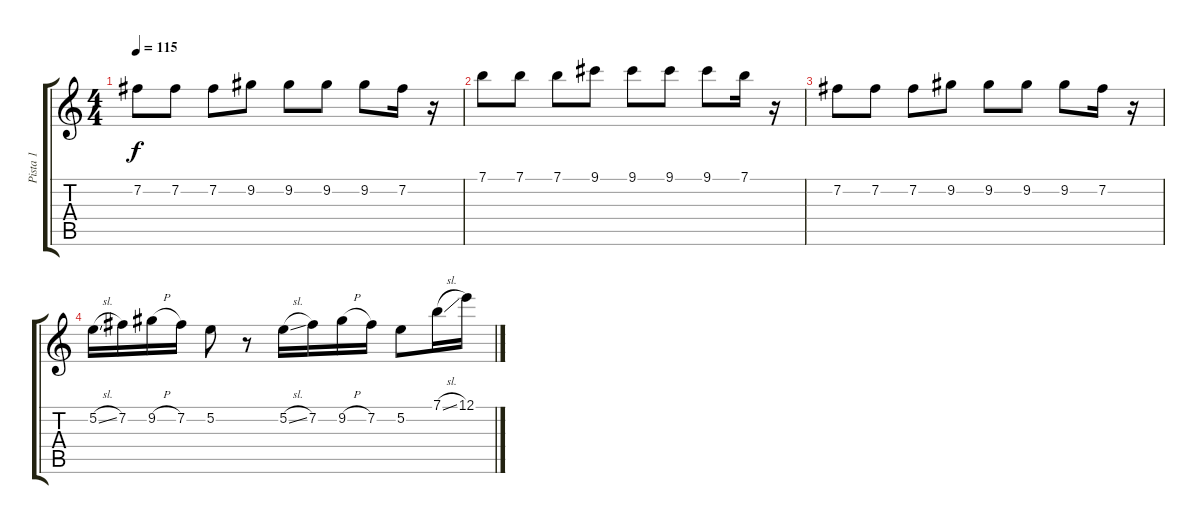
\track ("Pista 1" "Pista 1") {instrument distortionguitar}
\staff {score tabs}
\tuning (E4 B3 G3 D3 A2 E2) {hide}
\ts (4 4)
\tempo 115
\clef g2
\ks c
7.2.8{dy f} 7.2.8 7.2.8 9.2.8 9.2.8 9.2.8 9.2.8 7.2.16 r.16 |
7.1.8 7.1.8 7.1.8 9.1.8 9.1.8 9.1.8 9.1.8 7.1.16 r.16 |
7.2.8 7.2.8 7.2.8 9.2.8 9.2.8 9.2.8 9.2.8 7.2.16 r.16 |
5.2{sl}.16 7.2.16 9.2{h}.16 7.2.16 5.2.8 r.8 5.2{sl}.16 7.2.16 9.2{h}.16 7.2.16 5.2.8 7.1{sl}.16 12.1.16
